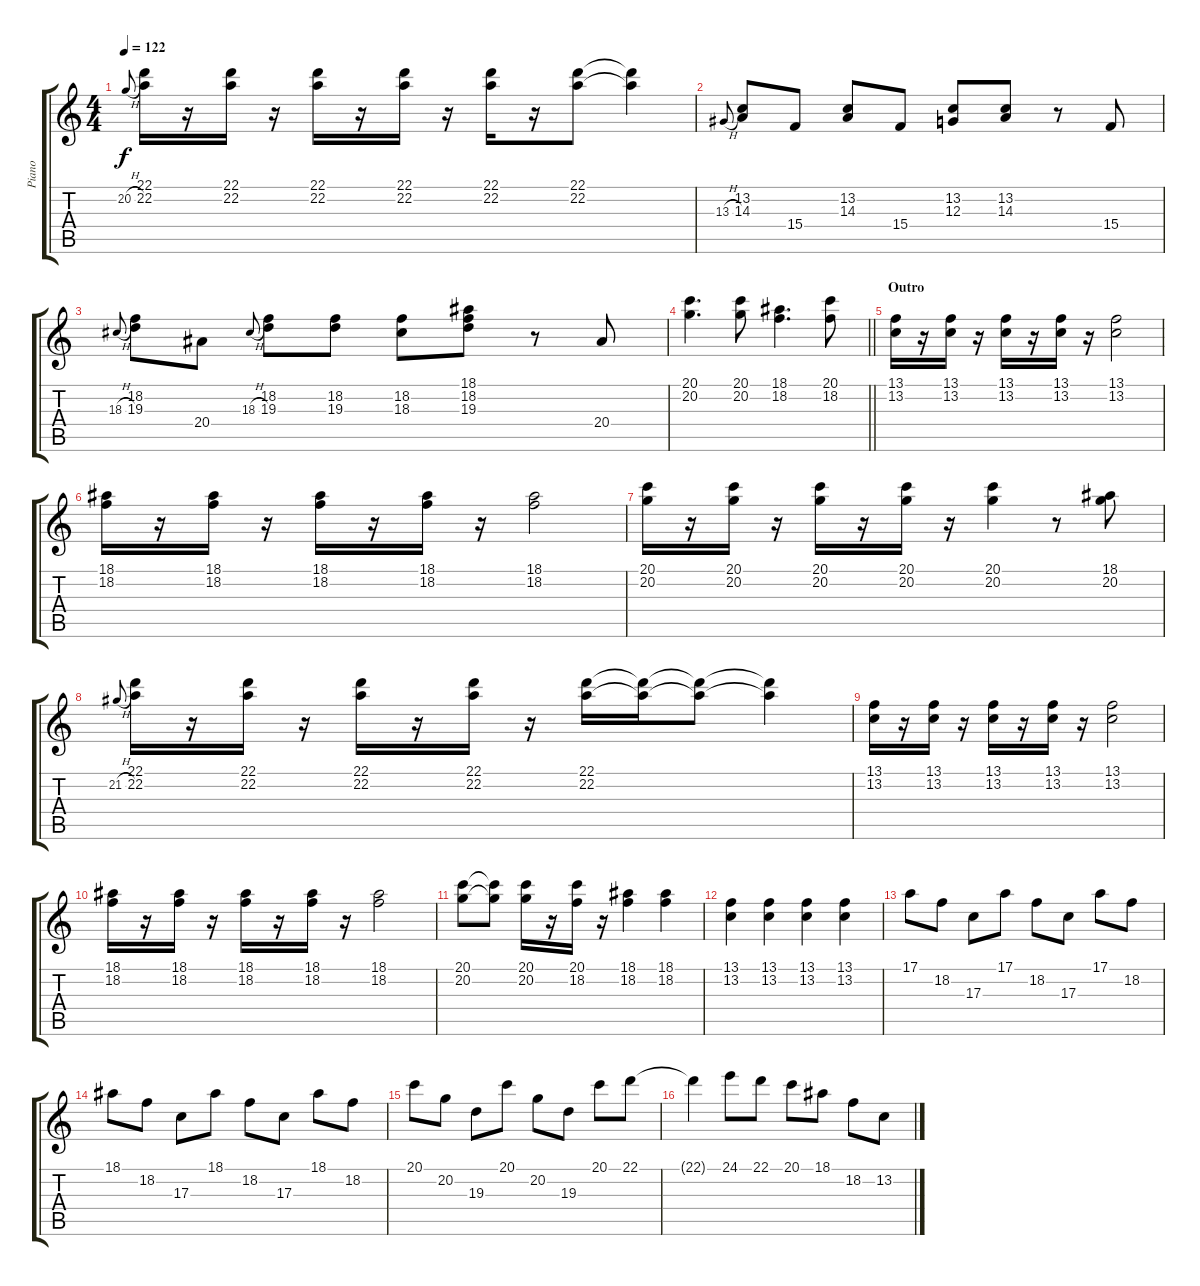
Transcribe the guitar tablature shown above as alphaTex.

\track ("Piano" "Piano") {instrument acousticgrandpiano}
\staff {score tabs}
\tuning (E4 B3 G3 D3 A2 E2) {hide}
\ts (4 4)
\tempo 122
\clef g2
\ks c
20.2{h}.8{gr onbeat dy f} (22.1 22.2).16 r.16 (22.1 22.2).16 r.16 (22.1 22.2).16 r.16 (22.1 22.2).16 r.16 (22.1 22.2).16 r.16 (22.1 22.2).8 (22.1{t} 22.2{t}).4 |
13.3{h}.8{gr onbeat} (13.2 14.3).8 15.4.8 (13.2 14.3).8 15.4.8 (13.2 12.3).8 (13.2 14.3).8 r.8 15.4.8 |
18.3{h}.8{gr onbeat} (18.2 19.3).8 20.4.8 18.3{h}.8{gr onbeat} (18.2 19.3).8 (18.2 19.3).8 (18.2 18.3).8 (18.1 18.2 19.3).8 r.8 20.4.8 |
\barLineRight lightlight
(20.1 20.2).4{d} (20.1 20.2).8 (18.1 18.2).4{d} (20.1 18.2).8 |
\section ("" "Outro")
(13.1 13.2).16 r.16 (13.1 13.2).16 r.16 (13.1 13.2).16 r.16 (13.1 13.2).16 r.16 (13.1 13.2).2 |
(18.1 18.2).16 r.16 (18.1 18.2).16 r.16 (18.1 18.2).16 r.16 (18.1 18.2).16 r.16 (18.1 18.2).2 |
(20.1 20.2).16 r.16 (20.1 20.2).16 r.16 (20.1 20.2).16 r.16 (20.1 20.2).16 r.16 (20.1 20.2).4 r.8 (18.1 20.2).8 |
21.2{h}.8{gr onbeat} (22.1 22.2).16 r.16 (22.1 22.2).16 r.16 (22.1 22.2).16 r.16 (22.1 22.2).16 r.16 (22.1 22.2).16 (22.1{t} 22.2{t}).16 (22.1{t} 22.2{t}).8 (22.1{t} 22.2{t}).4 |
(13.1 13.2).16 r.16 (13.1 13.2).16 r.16 (13.1 13.2).16 r.16 (13.1 13.2).16 r.16 (13.1 13.2).2 |
(18.1 18.2).16 r.16 (18.1 18.2).16 r.16 (18.1 18.2).16 r.16 (18.1 18.2).16 r.16 (18.1 18.2).2 |
(20.1 20.2).8 (20.1{t} 20.2{t}).8 (20.1 20.2).16 r.16 (20.1 18.2).16 r.16 (18.1 18.2).4 (18.1 18.2).4 |
(13.1 13.2).4 (13.1 13.2).4 (13.1 13.2).4 (13.1 13.2).4 |
17.1.8 18.2.8 17.3.8 17.1.8 18.2.8 17.3.8 17.1.8 18.2.8 |
18.1.8 18.2.8 17.3.8 18.1.8 18.2.8 17.3.8 18.1.8 18.2.8 |
20.1.8 20.2.8 19.3.8 20.1.8 20.2.8 19.3.8 20.1.8 22.1.8 |
22.1{t}.4 24.1.8 22.1.8 20.1.8 18.1.8 18.2.8 13.2.8
